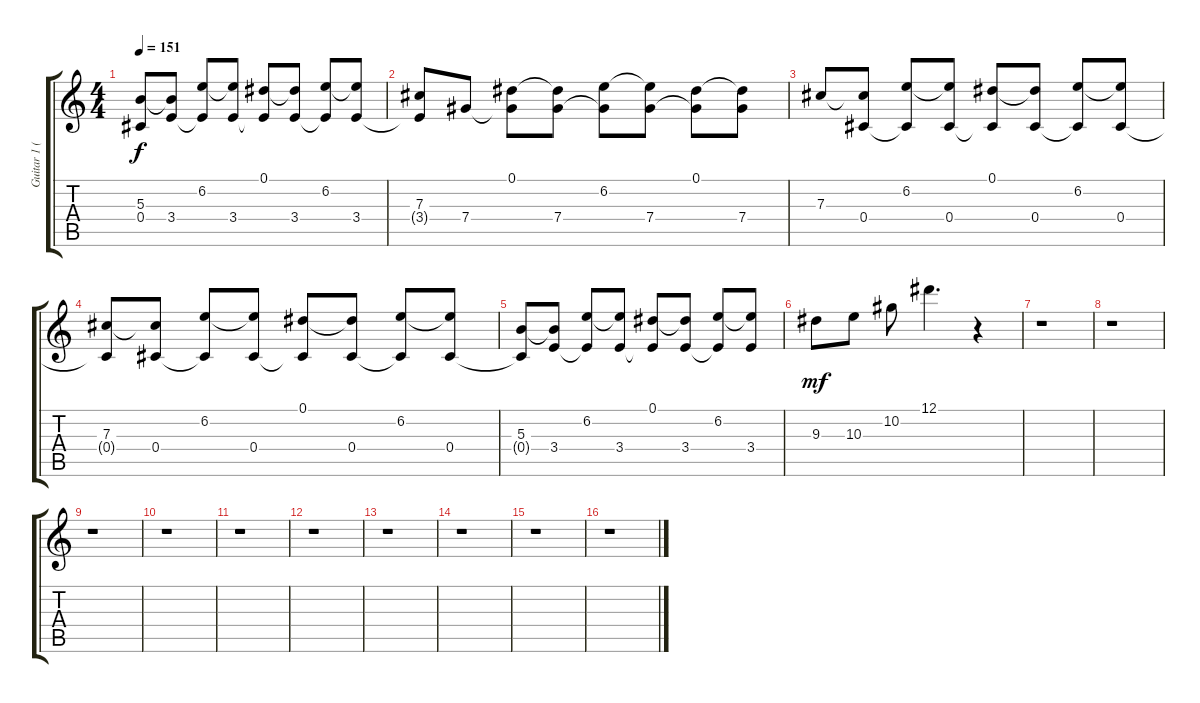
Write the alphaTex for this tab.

\track ("Guitar 1 (clean)" "Guitar 1 (") {instrument electricguitarjazz}
\staff {score tabs}
\tuning (Eb4 Bb3 Gb3 Db3 Ab2 Db2) {hide}
\ts (4 4)
\tempo 151
\clef g2
\ks c
(5.3 0.4{t}).8{dy f} (5.3{t} 3.4).8 (6.2 3.4{t}).8 (6.2{t} 3.4).8 (0.1 3.4{t}).8 (0.1{t} 3.4).8 (6.2 3.4{t}).8 (6.2{t} 3.4).8 |
(7.3 3.4{t}).8 7.4.8 (0.1 7.4{t}).8 (0.1{t} 7.4).8 (6.2 7.4{t}).8 (6.2{t} 7.4).8 (0.1 7.4{t}).8 (0.1{t} 7.4).8 |
7.3.8 (7.3{t} 0.4).8 (6.2 0.4{t}).8 (6.2{t} 0.4).8 (0.1 0.4{t}).8 (0.1{t} 0.4).8 (6.2 0.4{t}).8 (6.2{t} 0.4).8 |
(7.3 0.4{t}).8 (7.3{t} 0.4).8 (6.2 0.4{t}).8 (6.2{t} 0.4).8 (0.1 0.4{t}).8 (0.1{t} 0.4).8 (6.2 0.4{t}).8 (6.2{t} 0.4).8 |
(5.3 0.4{t}).8 (5.3{t} 3.4).8 (6.2 3.4{t}).8 (6.2{t} 3.4).8 (0.1 3.4{t}).8 (0.1{t} 3.4).8 (6.2 3.4{t}).8 (6.2{t} 3.4).8 |
9.3.8{dy mf} 10.3.8 10.2.8 12.1.4{d} r.4 |
r.1 |
r.1 |
r.1 |
r.1 |
r.1 |
r.1 |
r.1 |
r.1 |
r.1 |
r.1
